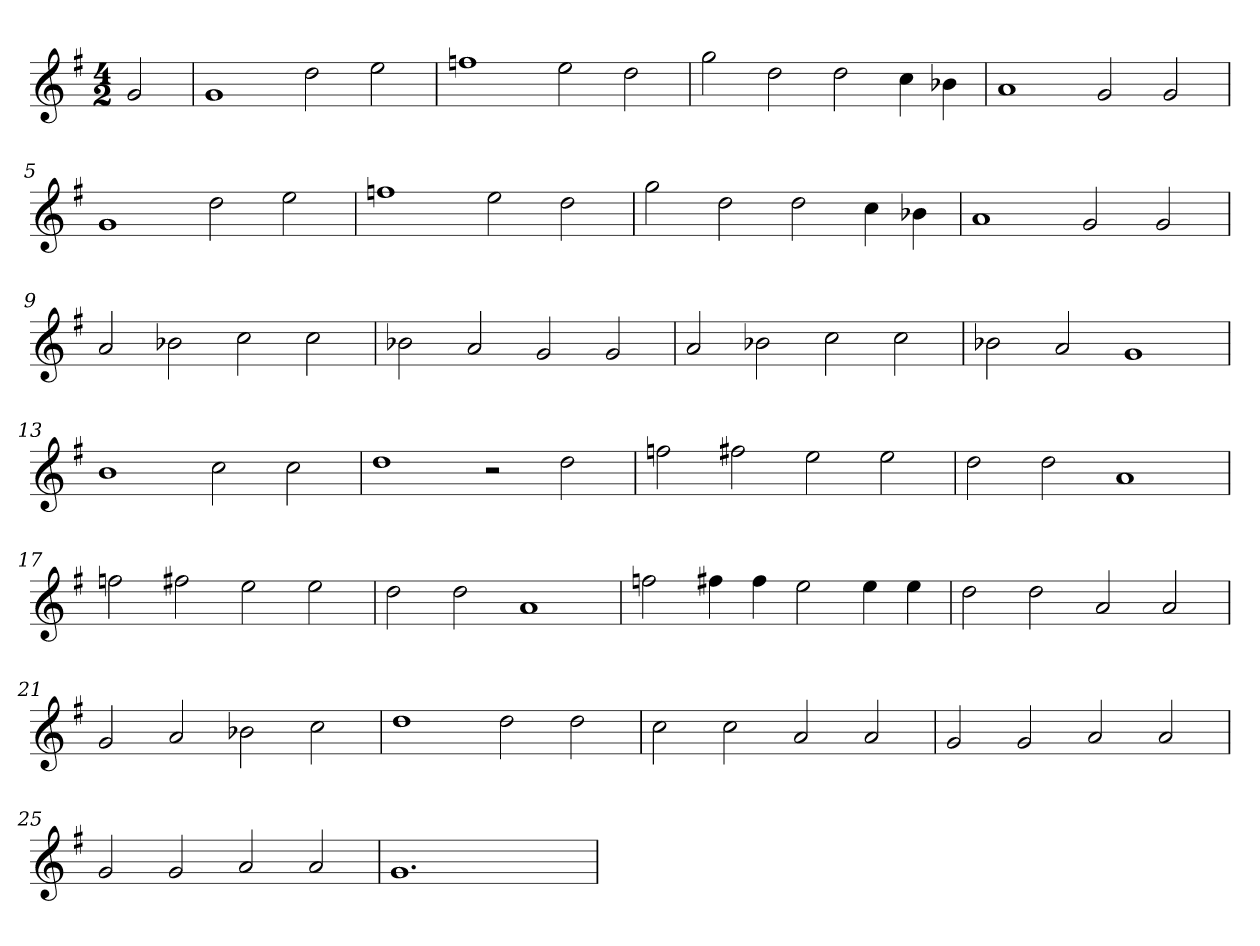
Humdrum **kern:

**kern
*part1
*staff1
*clefG2
*k[f#]
*G:
*M4/2
=
2g
=1
1g
2dd
2ee
=2
1ffn
2ee
2dd
=3
2gg
2dd
2dd
4cc
4b-X
=4
1a
2g
2g
=5
1g
2dd
2ee
=6
1ffn
2ee
2dd
=7
2gg
2dd
2dd
4cc
4b-X
=8
1a
2g
2g
=9
2a
2b-X
2cc
2cc
=10
2b-X
2a
2g
2g
=11
2a
2b-X
2cc
2cc
=12
2b-X
2a
1g
=13
1b
2cc
2cc
=14
1dd
2r
2dd
=15
2ffn
2ff#
2ee
2ee
=16
2dd
2dd
1a
=17
2ffn
2ff#
2ee
2ee
=18
2dd
2dd
1a
=19
2ffn
4ff#
4ff#
2ee
4ee
4ee
=20
2dd
2dd
2a
2a
=21
2g
2a
2b-X
2cc
=22
1dd
2dd
2dd
=23
2cc
2cc
2a
2a
=24
2g
2g
2a
2a
=25
2g
2g
2a
2a
=26
1.g
2ryy
=
*-
